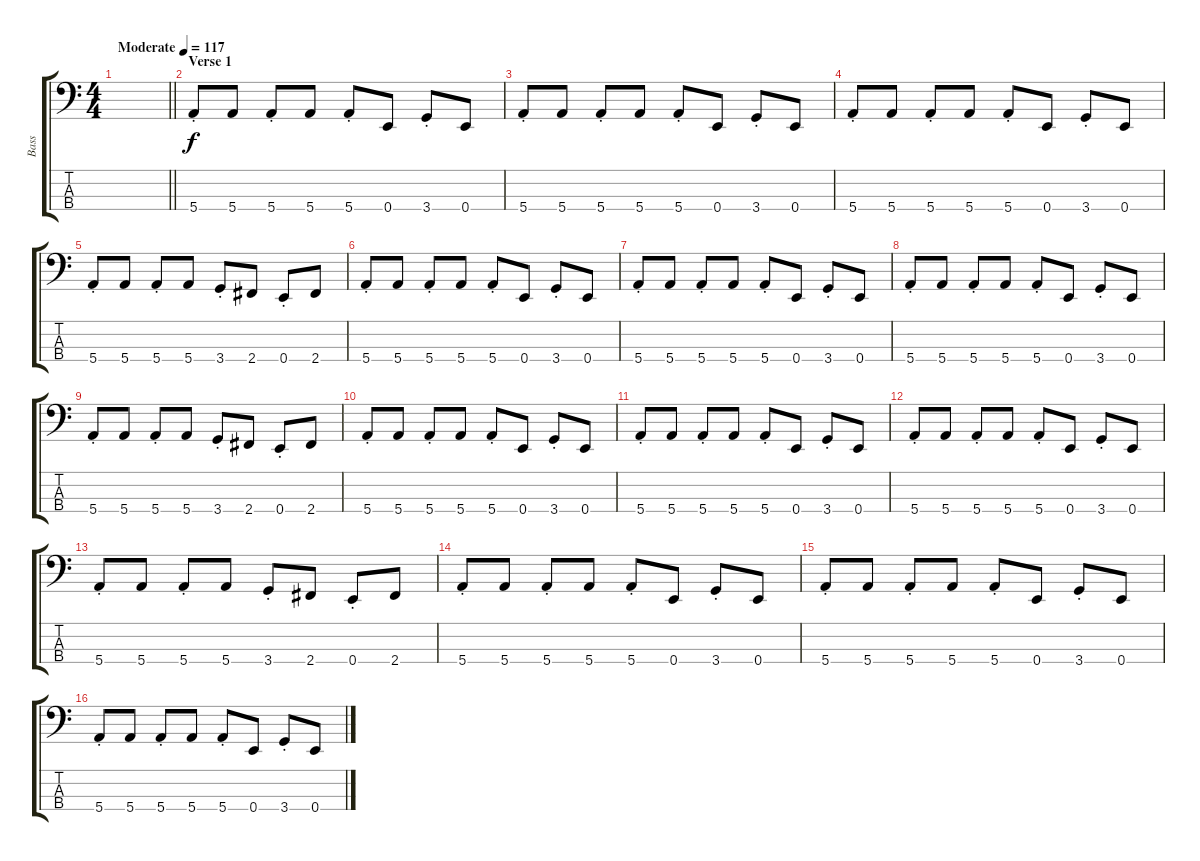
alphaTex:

\track ("Bass" "Bass") {instrument electricbassfinger}
\staff {score tabs}
\tuning (G2 D2 A1 E1) {hide}
\ts (4 4)
\tempo (117 "Moderate")
\clef f4
\barLineRight lightlight
\ks c
|
\section ("" "Verse 1")
5.4{st}.8 5.4.8 5.4{st}.8 5.4.8 5.4{st}.8 0.4.8 3.4{st}.8 0.4.8 |
5.4{st}.8 5.4.8 5.4{st}.8 5.4.8 5.4{st}.8 0.4.8 3.4{st}.8 0.4.8 |
5.4{st}.8 5.4.8 5.4{st}.8 5.4.8 5.4{st}.8 0.4.8 3.4{st}.8 0.4.8 |
5.4{st}.8 5.4.8 5.4{st}.8 5.4.8 3.4{st}.8 2.4.8 0.4{st}.8 2.4.8 |
5.4{st}.8 5.4.8 5.4{st}.8 5.4.8 5.4{st}.8 0.4.8 3.4{st}.8 0.4.8 |
5.4{st}.8 5.4.8 5.4{st}.8 5.4.8 5.4{st}.8 0.4.8 3.4{st}.8 0.4.8 |
5.4{st}.8 5.4.8 5.4{st}.8 5.4.8 5.4{st}.8 0.4.8 3.4{st}.8 0.4.8 |
5.4{st}.8 5.4.8 5.4{st}.8 5.4.8 3.4{st}.8 2.4.8 0.4{st}.8 2.4.8 |
5.4{st}.8 5.4.8 5.4{st}.8 5.4.8 5.4{st}.8 0.4.8 3.4{st}.8 0.4.8 |
5.4{st}.8 5.4.8 5.4{st}.8 5.4.8 5.4{st}.8 0.4.8 3.4{st}.8 0.4.8 |
5.4{st}.8 5.4.8 5.4{st}.8 5.4.8 5.4{st}.8 0.4.8 3.4{st}.8 0.4.8 |
5.4{st}.8 5.4.8 5.4{st}.8 5.4.8 3.4{st}.8 2.4.8 0.4{st}.8 2.4.8 |
5.4{st}.8 5.4.8 5.4{st}.8 5.4.8 5.4{st}.8 0.4.8 3.4{st}.8 0.4.8 |
5.4{st}.8 5.4.8 5.4{st}.8 5.4.8 5.4{st}.8 0.4.8 3.4{st}.8 0.4.8 |
5.4{st}.8 5.4.8 5.4{st}.8 5.4.8 5.4{st}.8 0.4.8 3.4{st}.8 0.4.8
